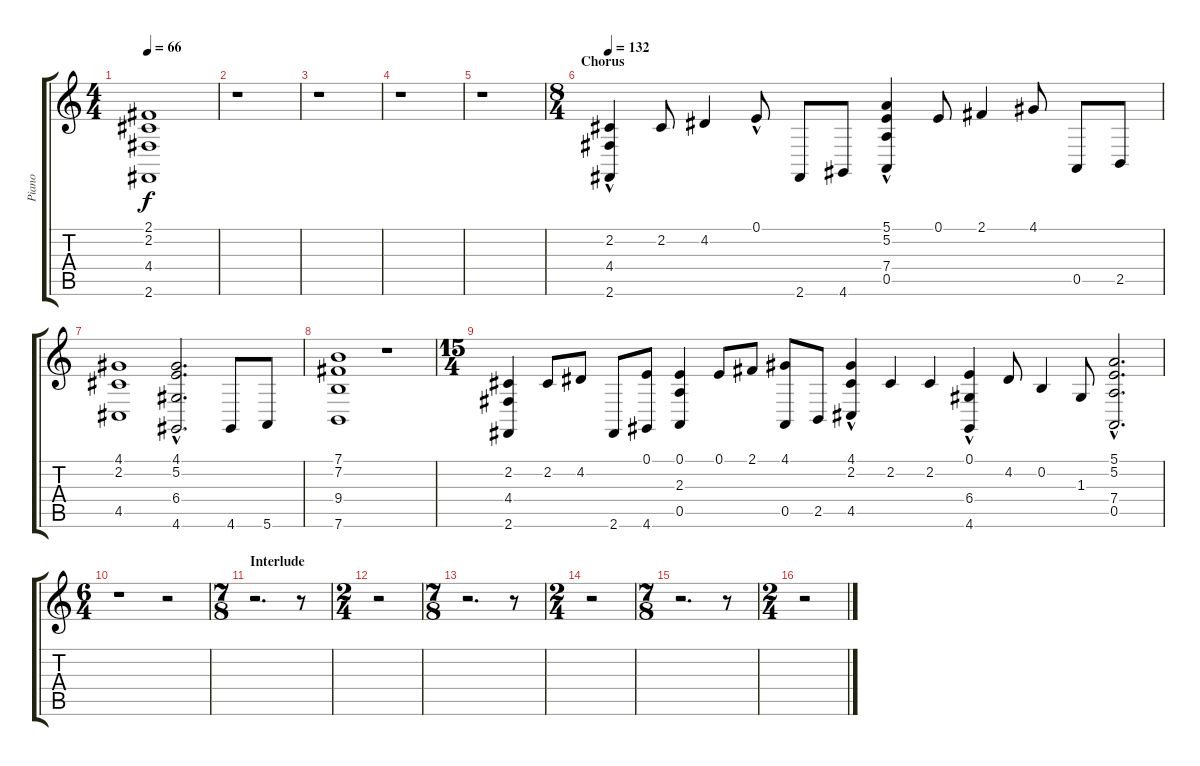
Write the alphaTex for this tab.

\track (" Piano" " Piano") {instrument brightacousticpiano}
\staff {score tabs}
\tuning (E4 B3 G3 D3 A2 E2) {hide}
\ts (4 4)
\tempo 66
\clef g2
\ks c
(2.1 2.2 4.4 2.6).1{dy f} |
r.1 |
r.1 |
r.1 |
r.1 |
\ts (8 4)
\section ("" "Chorus")
\tempo 132
(2.2 4.4{hac} 2.6{hac}).4{volume 12} 2.2.8 4.2.4 0.1{hac}.8 2.6.8 4.6.8 (5.1{hac} 5.2 7.4{hac} 0.5{hac}).4 0.1.8 2.1.4 4.1.8 0.5.8 2.5.8 |
(4.1 2.2 4.5).1 (4.1{hac} 5.2{hac} 6.4{hac} 4.6{hac}).2{d} 4.6.8 5.6.8 |
(7.1 7.2 9.4 7.6).1 r.1 |
\ts (15 4)
(2.2 4.4 2.6).4 2.2.8 4.2.8 2.6.8 (0.1 4.6).8 (0.1 2.3 0.5).4 0.1.8 2.1.8 (4.1 0.5).8 2.5.8 (4.1{hac} 2.2 4.5{hac}).4 2.2.4 2.2.4 (0.1{hac} 6.4 4.6{hac}).4 4.2.8 0.2.4 1.3.8 (5.1{hac} 5.2{hac} 7.4{hac} 0.5{hac}).2{d} |
\ts (6 4)
r.1 r.2 |
\ts (7 8)
\section ("" "Interlude")
r.2{d} r.8 |
\ts (2 4)
r.2 |
\ts (7 8)
r.2{d} r.8 |
\ts (2 4)
r.2 |
\ts (7 8)
r.2{d} r.8 |
\ts (2 4)
r.2
